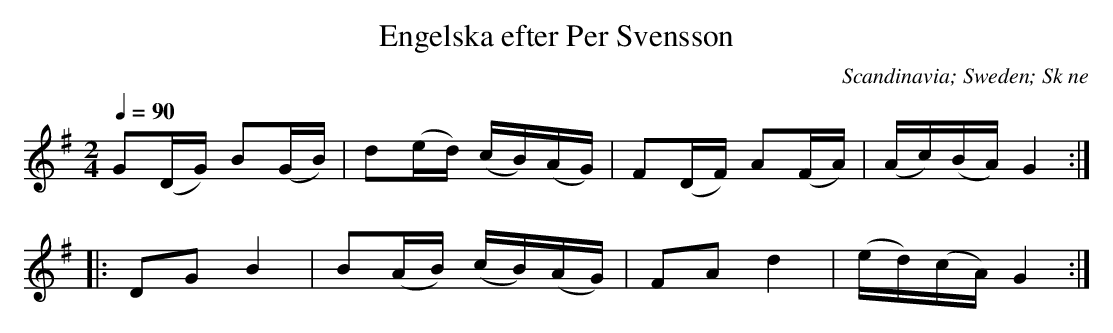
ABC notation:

X:1
T:Engelska efter Per Svensson
O:Scandinavia; Sweden; Sk ne
Q:1/4=90
L:1/16
M:2/4
K:G
G2(DG) B2(GB) | d2(ed) (cB)(AG) | F2(DF) A2(FA) | (Ac)(BA) G4 :|$|: D2G2 B4 | B2(AB) (cB)(AG) |
F2A2 d4 | (ed)(cA) G4 :|
